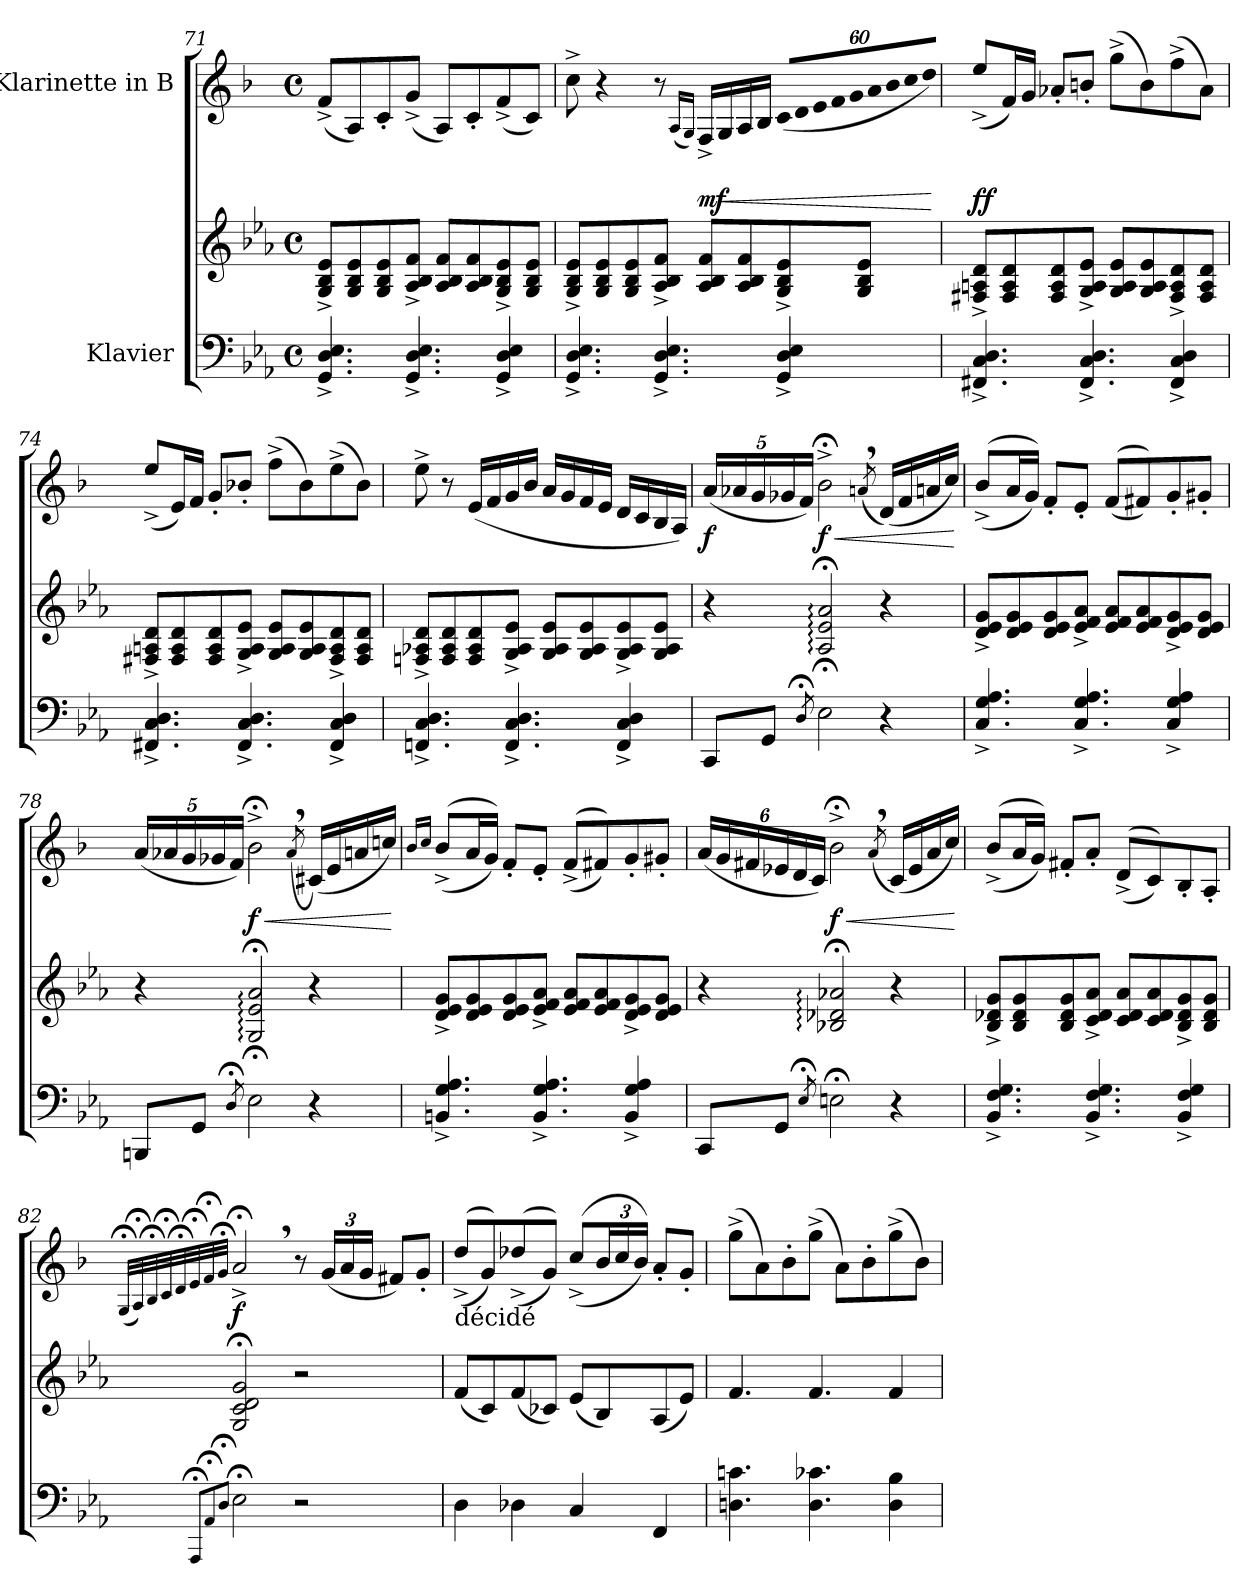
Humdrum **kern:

**kern	**kern	**kern	**dynam
*part2	*part2	*part1	*part1
*staff3	*staff2	*staff1	*staff1
*I"Klavier	*	*I"Klarinette in B	*
*clefF4	*clefG2	*clefG2	*
*	*	*ITrd1c2	*
*k[b-e-a-]	*k[b-e-a-]	*k[b-e-a-]	*
*M4/4	*M4/4	*M4/4	*
*met(c)	*met(c)	*met(c)	*
=71	=71	=71	=71
4.GG/^ 4.D/^ 4.E-/^	8G/^ 8B-/^ 8e-/^L	(<8e-^/L	.
.	8G/ 8B-/ 8e-/	8G/)	.
.	8G/ 8B-/ 8e-/	8B-'/	.
4.GG/^ 4.D/^ 4.E-/^	8A-/^ 8B-/^ 8f/^J	(<8f^/J	.
.	8A-/ 8B-/ 8f/L	8G/L)	.
.	8A-/ 8B-/ 8f/	8B-'/	.
4GG/^ 4D/^ 4E-/^	8G/^ 8B-/^ 8e-/^	(<8e-^/	.
.	8G/ 8B-/ 8e-/J	8B-/J)	.
=72	=72	=72	=72
4.GG/^ 4.D/^ 4.E-/^	8G/^ 8B-/^ 8e-/^L	8b-^\	.
.	8G/ 8B-/ 8e-/	4r	.
.	8G/ 8B-/ 8e-/	.	.
4.GG/^ 4.D/^ 4.E-/^	8A-/^ 8B-/^ 8f/^J	8r	.
.	.	(<16qG/LL	.
.	.	16qF/JJ)	.
!	!	!	!LO:DY:b
.	8A-/ 8B-/ 8f/L	16E-^/LL	mf
!	!	!	!LO:HP:b
.	.	16F/	<
.	8A-/ 8B-/ 8f/	16G/	.
.	.	16A-/JJ	.
*	*	*Xbrackettup	*
!	!	!LO:N:vis=32	!
4GG/^ 4D/^ 4E-/^	8G/^ 8B-/^ 8e-/^	(<1920%53B-/LLL	.
!	!	!LO:N:vis=32	!
.	.	1920%53c/	.
!	!	!LO:N:vis=32	!
.	.	1920%53d/	.
!	!	!LO:N:vis=32	!
.	.	1920%53e-/	.
!	!	!LO:N:vis=32	!
.	.	1920%53f/	.
.	8G/ 8B-/ 8e-/J	.	.
!	!	!LO:N:vis=32	!
.	.	1920%53g/	.
!	!	!LO:N:vis=32	!
.	.	1920%53a-/	.
!	!	!LO:N:vis=32	!
.	.	1920%53b-/	.
!	!	!LO:N:vis=32	!
.	.	1920%53cc/JJJ)	.
.	.	640ryy	[
!!LO:LB:g=z
=73	=73	=73	=73
!	!	!	!LO:DY:b
4.FF#X/^ 4.C/^ 4.D/^	8F#X/^ 8An/^ 8d/^L	(<8dd^/L	ff
.	8F#/ 8A/ 8d/	16e-/L)	.
.	.	16f/JJ	.
.	8F#/ 8A/ 8d/	8g-X'/L	.
4.FF#/^ 4.C/^ 4.D/^	8G/^ 8A/^ 8e-/^J	8an'/J	.
.	8G/ 8A/ 8e-/L	(>8ff^\L	.
.	8G/ 8A/ 8e-/	8a\)	.
4FF#/^ 4C/^ 4D/^	8F#/^ 8A/^ 8d/^	(>8ee-^\	.
.	8F#/ 8A/ 8d/J	8g-\J)	.
=74	=74	=74	=74
4.FF#X/^ 4.C/^ 4.D/^	8F#X/^ 8An/^ 8d/^L	(<8dd^/L	.
.	8F#/ 8A/ 8d/	16d/L)	.
.	.	16e-/JJ	.
.	8F#/ 8A/ 8d/	8f'/L	.
4.FF#/^ 4.C/^ 4.D/^	8G/^ 8A/^ 8e-/^J	8a-X'/J	.
.	8G/ 8A/ 8e-/L	(>8ee-^\L	.
.	8G/ 8A/ 8e-/	8a-\)	.
4FF#/^ 4C/^ 4D/^	8F#/^ 8A/^ 8d/^	(>8dd^\	.
.	8F#/ 8A/ 8d/J	8a-\J)	.
=75	=75	=75	=75
4.FFn/^ 4.C/^ 4.D/^	8Fn/^ 8A-X/^ 8d/^L	8dd^\	.
.	8F/ 8A-/ 8d/	8r	.
.	8F/ 8A-/ 8d/	(<16d/LL	.
.	.	16e-/	.
4.FF/^ 4.C/^ 4.D/^	8G/^ 8A-/^ 8e-/^J	16f/	.
.	.	16a-/JJ	.
.	8G/ 8A-/ 8e-/L	16g/LL	.
.	.	16f/	.
.	8G/ 8A-/ 8e-/	16e-/	.
.	.	16d/JJ	.
4FF/^ 4C/^ 4D/^	8G/^ 8A-/^ 8e-/^	16c/LL	.
.	.	16B-/	.
.	8G/ 8A-/ 8e-/J	16A-/	.
.	.	16G/JJ)	.
=76	=76	=76	=76
!	!	!	!LO:DY:b
8CC/L	4r	(<20g/LL	f
.	.	20g-X/	.
.	.	20f/	.
8GG/J	.	.	.
.	.	20f-X/	.
.	.	20e-/JJ)	.
*	*	*MM70	*
8qD;</	.	.	.
!	!	!	!LO:HP:b
!	!	!	!LO:DY:n=1:b
2E-;<\	2A-/;<: 2e-/;<: 2a-/;<:	2a-;<^,\	< f
*	*	*MM120	*
.	.	(<8qgn/	.
4r	4r	(<16c/LL)	.
.	.	16e-/	.
.	.	16g/	.
.	.	16b-/JJ)	.
.	.	.	[
!!LO:LB:g=z
=77	=77	=77	=77
*	*	*MM138	*
4.C/^ 4.G/^ 4.A-/^	8d/^ 8e-/^ 8g/^L	(<(<8a-^/L	.
.	8d/ 8e-/ 8g/	16g/L	.
.	.	16f/JJ))	.
.	8d/ 8e-/ 8g/	8e-'/L	.
4.C/^ 4.G/^ 4.A-/^	8e-/^ 8f/^ 8a-/^J	8d'/J	.
.	8e-/ 8f/ 8a-/L	(<(<8e-/L	.
.	8e-/ 8f/ 8a-/	8en/))	.
4C/^ 4G/^ 4A-/^	8d/^ 8e-/^ 8g/^	8f'/	.
.	8d/ 8e-/ 8g/J	8f#X'/J	.
=78	=78	=78	=78
8BBBn/L	4r	(<20g/LL	.
.	.	20g-X/	.
.	.	20f/	.
8GG/J	.	.	.
.	.	20f-X/	.
.	.	20e-/JJ)	.
*	*	*MM70	*
8qD;</	.	.	.
!	!	!	!LO:HP:b
!	!	!	!LO:DY:n=1:b
2E-;<\	2G/;<: 2e-/;<: 2a-/;<:	2a-;<^,\	< f
*	*	*MM120	*
.	.	(<8qg-/	.
4r	4r	(<16Bn/LL)	.
.	.	16d/	.
.	.	16gn/	.
.	.	16b-X/JJ)	.
.	.	.	[
=79	=79	=79	=79
*	*	*MM138	*
.	.	16qa-/LL	.
.	.	16qb-/JJ	.
4.BBn/^ 4.G/^ 4.A-/^	8d/^ 8e-/^ 8g/^L	(<(<8a-^/L	.
.	8d/ 8e-/ 8g/	16g/L	.
.	.	16f/JJ))	.
.	8d/ 8e-/ 8g/	8e-'/L	.
4.BB/^ 4.G/^ 4.A-/^	8e-/^ 8f/^ 8a-/^J	8d'/J	.
.	8e-/ 8f/ 8a-/L	(<(<8e-^/L	.
.	8e-/ 8f/ 8a-/	8en/))	.
4BB/^ 4G/^ 4A-/^	8d/^ 8e-/^ 8g/^	8f'/	.
.	8d/ 8e-/ 8g/J	8f#X'/J	.
=80	=80	=80	=80
8CC/L	4r	(<24g/LL	.
.	.	24f/	.
.	.	24en/	.
8GG/J	.	24d-X/	.
.	.	24c/	.
.	.	24B-/JJ)	.
*	*	*MM70	*
8qE-;</	.	.	.
!	!	!	!LO:HP:b
!	!	!	!LO:DY:n=1:b
2En;<\	2B-X/;<: 2d-X/;<: 2a-X/;<:	2a-;<^,\	< f
*	*	*MM120	*
.	.	(<8qg/	.
4r	4r	(<16B-/LL)	.
.	.	16d-/	.
.	.	16g/	.
.	.	16b-/JJ)	.
.	.	.	[
!!LO:PB:g=z
=81	=81	=81	=81
*	*	*MM138	*
4.BB-/^ 4.F/^ 4.G/^	8B-/^ 8d-X/^ 8g/^L	(<(<8a-^/L	.
.	8B-/ 8d-/ 8g/	16g/L	.
.	.	16f/JJ))	.
.	8B-/ 8d-/ 8g/	8en'/L	.
4.BB-/^ 4.F/^ 4.G/^	8c/^ 8d-/^ 8a-/^J	8g'/J	.
.	8c/ 8d-/ 8a-/L	(<(<8c^/L	.
.	8c/ 8d-/ 8a-/	8B-/))	.
4BB-/^ 4F/^ 4G/^	8B-/^ 8d-/^ 8g/^	8A-'/	.
.	8B-/ 8d-/ 8g/J	8G'/J	.
=82	=82	=82	=82
*	*	*MM120	*
.	.	(<32qF;</LLL	.
.	.	32qG;</)	.
.	.	32qA-;</	.
.	.	32qB-;</	.
.	.	32qc;</	.
8qAAA-;</L	.	32qd;</	.
8qAA-;</	.	32qe-;</	.
8qD;</J	.	32qf;</JJJ	.
!	!	!	!LO:DY:b
2E-;<\	2G/;< 2c/;< 2d/;< 2g/;<	2g;<^,/	f
*	*	*MM50	*
2r	2r	8r	.
*	*	*MM120	*
.	.	(<24f/LL	.
.	.	24g/	.
.	.	24f/JJ	.
.	.	8en/L)	.
.	.	8f'/J	.
=83	=83	=83	=83
*	*	*MM138	*
!	!	!LO:TX:b:t=décidé	!
4D\	(<8f/L	(<(<8cc^/L	.
.	8c/)	8f/))	.
4D-X\	(<8f/	(<(<8cc-X^/	.
.	8c-X/J)	8f/J))	.
4C/	(<8e-/L	(<(<8b-^/L	.
.	8B-/)	24a-/L	.
.	.	24b-/	.
.	.	24a-/JJ))	.
4FF/	(<8A-/	8g'/L	.
.	8e-/J)	8f'/J	.
=84	=84	=84	=84
4.Dn\ 4.cn\	4.f/	(>8ff^\L	.
.	.	8g\)	.
.	.	8a-'\	.
4.D\ 4.c-X\	4.f/	(>8ff^\J	.
.	.	8g\L)	.
.	.	8a-'\	.
4D\ 4B-\	4f/	(>8ff^\	.
.	.	8a-\J)	.
=	=	=	=
*-	*-	*-	*-
